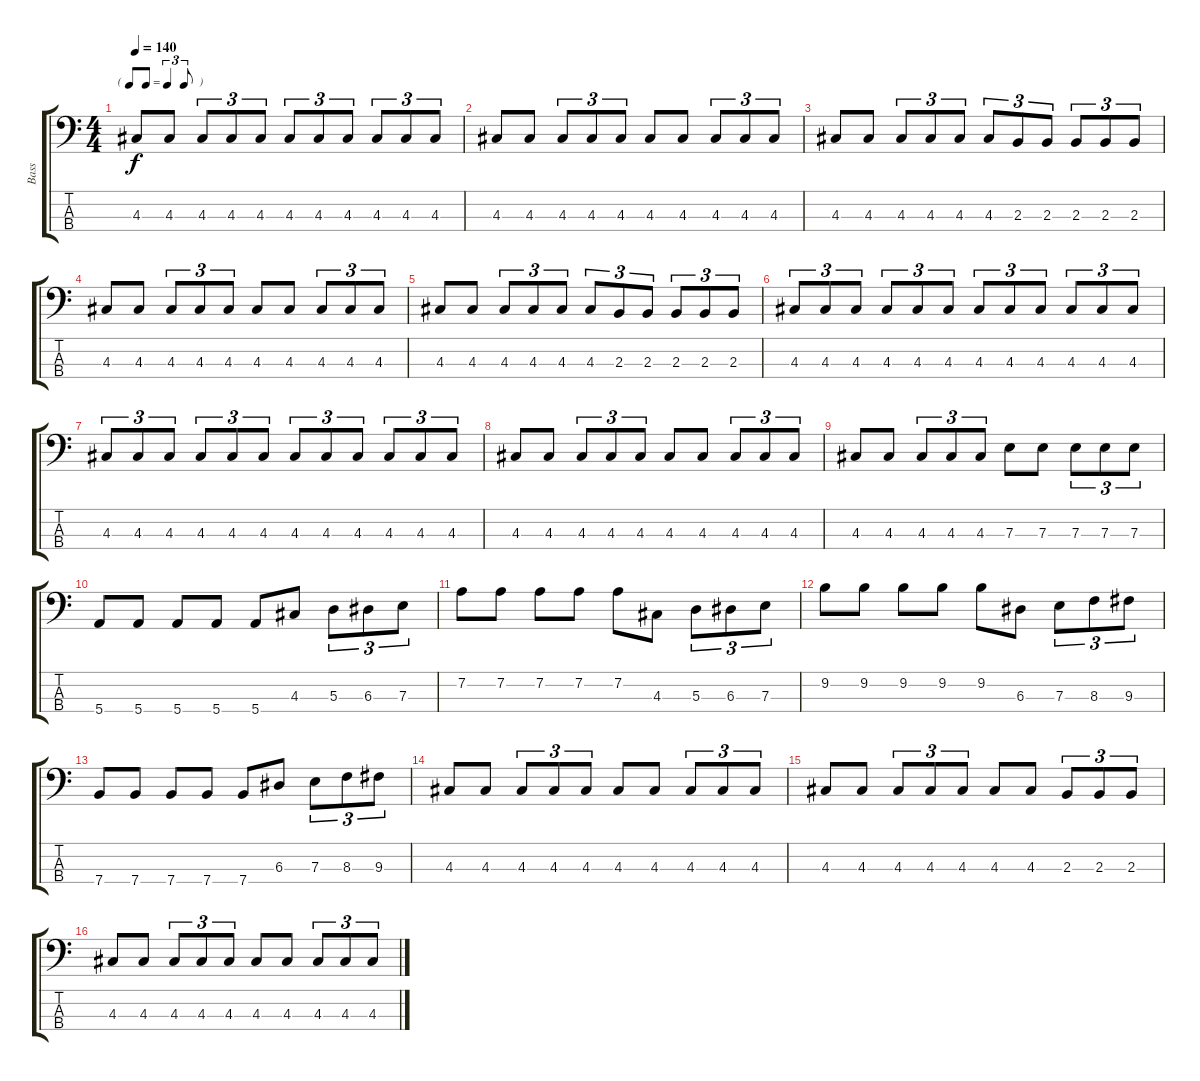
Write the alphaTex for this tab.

\track ("Bass" "Bass") {instrument electricbasspick}
\staff {score tabs}
\tuning (G2 D2 A1 E1) {hide}
\ts (4 4)
\tf triplet8th
\tempo 140
\clef f4
\ks c
4.3.8{dy f} 4.3.8 4.3.8{tu (3 2)} 4.3.8{tu (3 2)} 4.3.8{tu (3 2)} 4.3.8{tu (3 2)} 4.3.8{tu (3 2)} 4.3.8{tu (3 2)} 4.3.8{tu (3 2)} 4.3.8{tu (3 2)} 4.3.8{tu (3 2)} |
4.3.8 4.3.8 4.3.8{tu (3 2)} 4.3.8{tu (3 2)} 4.3.8{tu (3 2)} 4.3.8 4.3.8 4.3.8{tu (3 2)} 4.3.8{tu (3 2)} 4.3.8{tu (3 2)} |
4.3.8 4.3.8 4.3.8{tu (3 2)} 4.3.8{tu (3 2)} 4.3.8{tu (3 2)} 4.3.8{tu (3 2)} 2.3.8{tu (3 2)} 2.3.8{tu (3 2)} 2.3.8{tu (3 2)} 2.3.8{tu (3 2)} 2.3.8{tu (3 2)} |
4.3.8 4.3.8 4.3.8{tu (3 2)} 4.3.8{tu (3 2)} 4.3.8{tu (3 2)} 4.3.8 4.3.8 4.3.8{tu (3 2)} 4.3.8{tu (3 2)} 4.3.8{tu (3 2)} |
4.3.8 4.3.8 4.3.8{tu (3 2)} 4.3.8{tu (3 2)} 4.3.8{tu (3 2)} 4.3.8{tu (3 2)} 2.3.8{tu (3 2)} 2.3.8{tu (3 2)} 2.3.8{tu (3 2)} 2.3.8{tu (3 2)} 2.3.8{tu (3 2)} |
4.3.8{tu (3 2)} 4.3.8{tu (3 2)} 4.3.8{tu (3 2)} 4.3.8{tu (3 2)} 4.3.8{tu (3 2)} 4.3.8{tu (3 2)} 4.3.8{tu (3 2)} 4.3.8{tu (3 2)} 4.3.8{tu (3 2)} 4.3.8{tu (3 2)} 4.3.8{tu (3 2)} 4.3.8{tu (3 2)} |
4.3.8{tu (3 2)} 4.3.8{tu (3 2)} 4.3.8{tu (3 2)} 4.3.8{tu (3 2)} 4.3.8{tu (3 2)} 4.3.8{tu (3 2)} 4.3.8{tu (3 2)} 4.3.8{tu (3 2)} 4.3.8{tu (3 2)} 4.3.8{tu (3 2)} 4.3.8{tu (3 2)} 4.3.8{tu (3 2)} |
4.3.8 4.3.8 4.3.8{tu (3 2)} 4.3.8{tu (3 2)} 4.3.8{tu (3 2)} 4.3.8 4.3.8 4.3.8{tu (3 2)} 4.3.8{tu (3 2)} 4.3.8{tu (3 2)} |
4.3.8 4.3.8 4.3.8{tu (3 2)} 4.3.8{tu (3 2)} 4.3.8{tu (3 2)} 7.3.8 7.3.8 7.3.8{tu (3 2)} 7.3.8{tu (3 2)} 7.3.8{tu (3 2)} |
5.4.8 5.4.8 5.4.8 5.4.8 5.4.8 4.3.8 5.3.8{tu (3 2)} 6.3.8{tu (3 2)} 7.3.8{tu (3 2)} |
7.2.8 7.2.8 7.2.8 7.2.8 7.2.8 4.3.8 5.3.8{tu (3 2)} 6.3.8{tu (3 2)} 7.3.8{tu (3 2)} |
9.2.8 9.2.8 9.2.8 9.2.8 9.2.8 6.3.8 7.3.8{tu (3 2)} 8.3.8{tu (3 2)} 9.3.8{tu (3 2)} |
7.4.8 7.4.8 7.4.8 7.4.8 7.4.8 6.3.8 7.3.8{tu (3 2)} 8.3.8{tu (3 2)} 9.3.8{tu (3 2)} |
4.3.8 4.3.8 4.3.8{tu (3 2)} 4.3.8{tu (3 2)} 4.3.8{tu (3 2)} 4.3.8 4.3.8 4.3.8{tu (3 2)} 4.3.8{tu (3 2)} 4.3.8{tu (3 2)} |
4.3.8 4.3.8 4.3.8{tu (3 2)} 4.3.8{tu (3 2)} 4.3.8{tu (3 2)} 4.3.8 4.3.8 2.3.8{tu (3 2)} 2.3.8{tu (3 2)} 2.3.8{tu (3 2)} |
4.3.8 4.3.8 4.3.8{tu (3 2)} 4.3.8{tu (3 2)} 4.3.8{tu (3 2)} 4.3.8 4.3.8 4.3.8{tu (3 2)} 4.3.8{tu (3 2)} 4.3.8{tu (3 2)}
